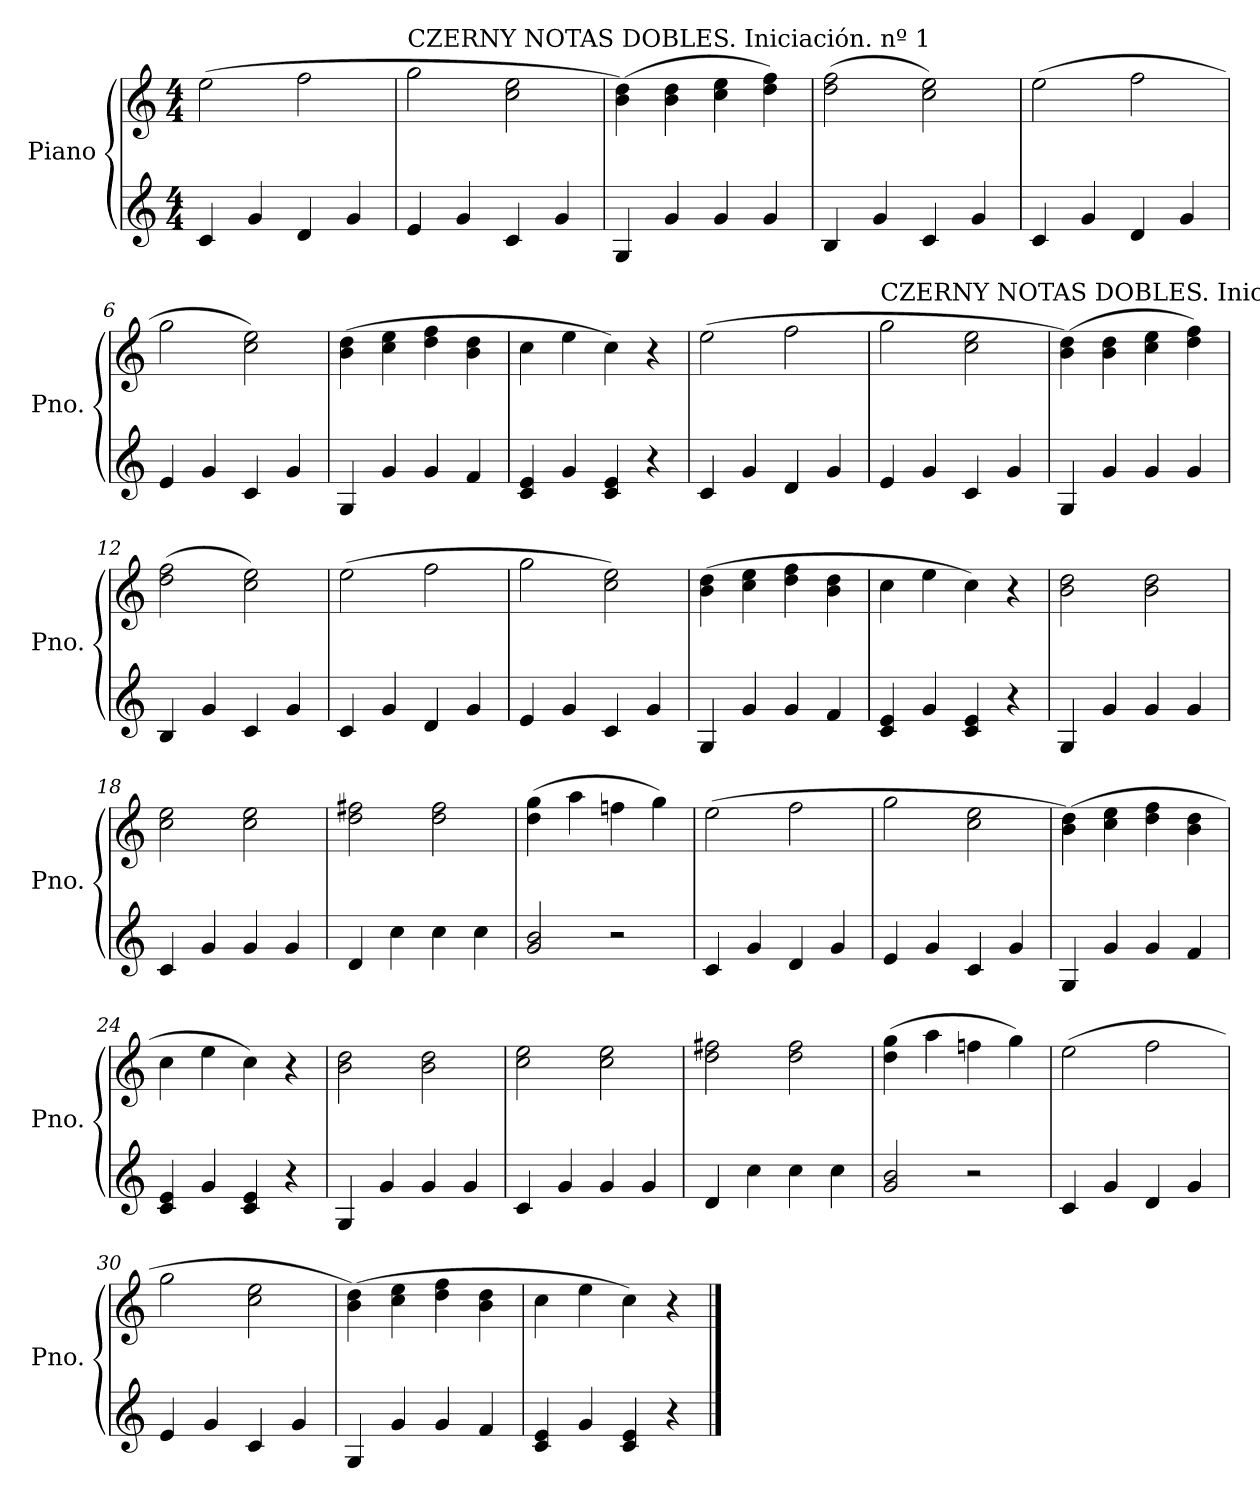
**kern	**kern
*part1	*part1
*staff2	*staff1
*I"Piano	*
*I'Pno.	*
*clefG2	*clefG2
*k[]	*k[]
*M4/4	*M4/4
=1	=1
4c/	(>2ee\
4g/	.
4d/	2ff\
4g/	.
=2	=2
!	!LO:TX:a:t=CZERNY NOTAS DOBLES. Iniciación. nº 1
4e/	2gg\
4g/	.
4c/	2cc\ 2ee\
4g/	.
=3	=3
4G/	(>4b\ 4dd\)
4g/	4b\ 4dd\
4g/	4cc\ 4ee\
4g/	4dd\ 4ff\)
=4	=4
4B/	(>2dd\ 2ff\
4g/	.
4c/	2cc\ 2ee\)
4g/	.
=5	=5
4c/	(>2ee\
4g/	.
4d/	2ff\
4g/	.
=6	=6
4e/	2gg\
4g/	.
4c/	2cc\ 2ee\)
4g/	.
!!LO:LB:g=z
=7	=7
4G/	(>4b\ 4dd\
4g/	4cc\ 4ee\
4g/	4dd\ 4ff\
4f/	4b\ 4dd\
=8	=8
4c/ 4e/	4cc\
4g/	4ee\
4c/ 4e/	4cc\)
4r	4r
=9	=9
4c/	(>2ee\
4g/	.
4d/	2ff\
4g/	.
=10	=10
!	!LO:TX:a:t=CZERNY NOTAS DOBLES. Iniciación. nº 1
4e/	2gg\
4g/	.
4c/	2cc\ 2ee\
4g/	.
=11	=11
4G/	(>4b\ 4dd\)
4g/	4b\ 4dd\
4g/	4cc\ 4ee\
4g/	4dd\ 4ff\)
=12	=12
4B/	(>2dd\ 2ff\
4g/	.
4c/	2cc\ 2ee\)
4g/	.
=13	=13
4c/	(>2ee\
4g/	.
4d/	2ff\
4g/	.
=14	=14
4e/	2gg\
4g/	.
4c/	2cc\ 2ee\)
4g/	.
=15	=15
4G/	(>4b\ 4dd\
4g/	4cc\ 4ee\
4g/	4dd\ 4ff\
4f/	4b\ 4dd\
!!LO:LB:g=z
=16	=16
4c/ 4e/	4cc\
4g/	4ee\
4c/ 4e/	4cc\)
4r	4r
=17	=17
4G/	2b\ 2dd\
4g/	.
4g/	2b\ 2dd\
4g/	.
=18	=18
4c/	2cc\ 2ee\
4g/	.
4g/	2cc\ 2ee\
4g/	.
=19	=19
4d/	2dd\ 2ff#X\
4cc\	.
4cc\	2dd\ 2ff#\
4cc\	.
!!LO:LB:g=z
=20	=20
2g/ 2b/	(>4dd\ 4gg\
.	4aa\
2r	4ffn\
.	4gg\)
=21	=21
4c/	(>2ee\
4g/	.
4d/	2ff\
4g/	.
=22	=22
4e/	2gg\
4g/	.
4c/	2cc\ 2ee\
4g/	.
=23	=23
4G/	(>4b\ 4dd\)
4g/	4cc\ 4ee\
4g/	4dd\ 4ff\
4f/	4b\ 4dd\
=24	=24
4c/ 4e/	4cc\
4g/	4ee\
4c/ 4e/	4cc\)
4r	4r
=25	=25
4G/	2b\ 2dd\
4g/	.
4g/	2b\ 2dd\
4g/	.
=26	=26
4c/	2cc\ 2ee\
4g/	.
4g/	2cc\ 2ee\
4g/	.
=27	=27
4d/	2dd\ 2ff#X\
4cc\	.
4cc\	2dd\ 2ff#\
4cc\	.
=28	=28
2g/ 2b/	(>4dd\ 4gg\
.	4aa\
2r	4ffn\
.	4gg\)
!!LO:LB:g=z
=29	=29
4c/	(>2ee\
4g/	.
4d/	2ff\
4g/	.
=30	=30
4e/	2gg\
4g/	.
4c/	2cc\ 2ee\
4g/	.
=31	=31
4G/	(>4b\ 4dd\)
4g/	4cc\ 4ee\
4g/	4dd\ 4ff\
4f/	4b\ 4dd\
=32	=32
4c/ 4e/	4cc\
4g/	4ee\
4c/ 4e/	4cc\)
4r	4r
==	==
*-	*-
